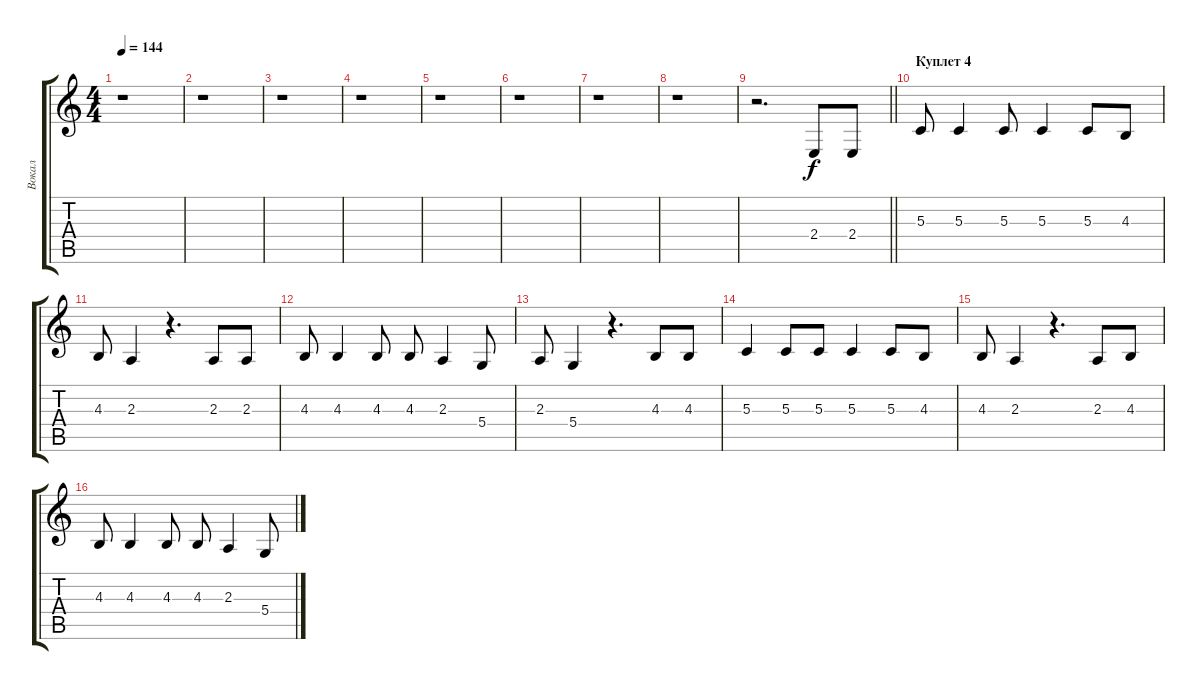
\track ("Вокал" "Вокал") {instrument tenorsax}
\staff {score tabs}
\tuning (E4 B3 G3 D3 A2 E2) {hide}
\ts (4 4)
\tempo 144
\clef g2
\ks c
r.1{dy f} |
r.1 |
r.1 |
r.1 |
r.1 |
r.1 |
r.1 |
r.1 |
\barLineRight lightlight
r.2{d} 2.4.8 2.4.8 |
\section ("" "Куплет 4")
5.3.8 5.3.4 5.3.8 5.3.4 5.3.8 4.3.8 |
4.3.8 2.3.4 r.4{d} 2.3.8 2.3.8 |
4.3.8 4.3.4 4.3.8 4.3.8 2.3.4 5.4.8 |
2.3.8 5.4.4 r.4{d} 4.3.8 4.3.8 |
5.3.4 5.3.8 5.3.8 5.3.4 5.3.8 4.3.8 |
4.3.8 2.3.4 r.4{d} 2.3.8 4.3.8 |
4.3.8 4.3.4 4.3.8 4.3.8 2.3.4 5.4.8
